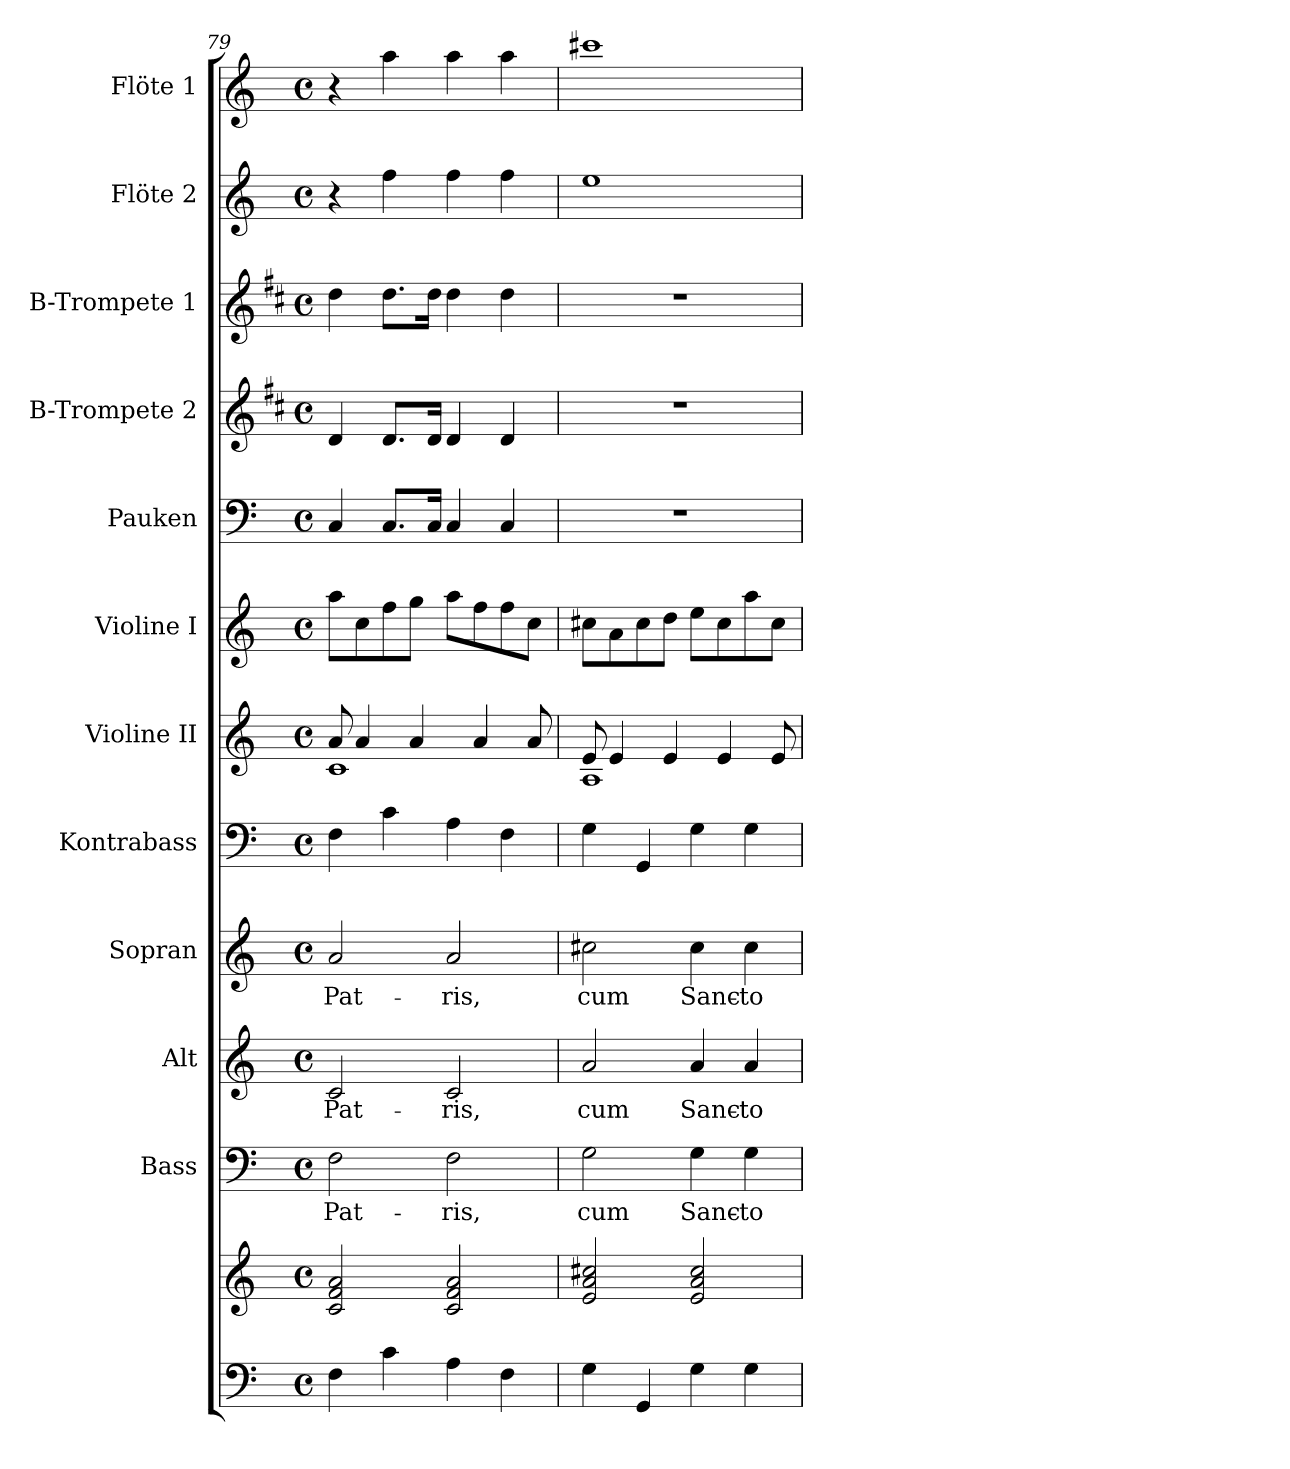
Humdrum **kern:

**kern	**kern	**kern	**text	**kern	**text	**kern	**text	**kern	**kern	**kern	**kern	**kern	**kern	**kern	**kern
*part12	*part12	*part11	*part11	*part10	*part10	*part9	*part9	*part8	*part7	*part6	*part5	*part4	*part3	*part2	*part1
*staff13	*staff12	*staff11	*staff11	*staff10	*staff10	*staff9	*staff9	*staff8	*staff7	*staff6	*staff5	*staff4	*staff3	*staff2	*staff1
*	*	*I"Bass	*	*I"Alt	*	*I"Sopran	*	*I"Kontrabass	*I"Violine II	*I"Violine I	*I"Pauken	*I"B-Trompete 2	*I"B-Trompete 1	*I"Flöte 2	*I"Flöte 1
*	*	*I'B.	*	*I'A.	*	*I'S.	*	*I'Kb.	*I'Vl. II	*I'Vl. I	*I'Pk.	*I'B Trp. 2	*I'B Trp. 1	*I'Fl. 2	*I'Fl. 1
*clefF4	*clefG2	*clefF4	*	*clefG2	*	*clefG2	*	*clefF4	*clefG2	*clefG2	*clefF4	*clefG2	*clefG2	*clefG2	*clefG2
*	*	*	*	*	*	*	*	*ITrd7c12	*	*	*	*ITrd1c2	*ITrd1c2	*	*
*k[]	*k[]	*k[]	*	*k[]	*	*k[]	*	*k[]	*k[]	*k[]	*k[]	*k[]	*k[]	*k[]	*k[]
*C:	*C:	*C:	*	*C:	*	*C:	*	*C:	*C:	*C:	*C:	*C:	*C:	*C:	*C:
*M4/4	*M4/4	*M4/4	*	*M4/4	*	*M4/4	*	*M4/4	*M4/4	*M4/4	*M4/4	*M4/4	*M4/4	*M4/4	*M4/4
*met(c)	*met(c)	*met(c)	*	*met(c)	*	*met(c)	*	*met(c)	*met(c)	*met(c)	*met(c)	*met(c)	*met(c)	*met(c)	*met(c)
=79	=79	=79	=79	=79	=79	=79	=79	=79	=79	=79	=79	=79	=79	=79	=79
!	!	!	!LO:LY:b	!	!LO:LY:b	!	!LO:LY:b	!	!	!	!	!	!	!	!
*	*	*	*	*	*	*	*	*	*^	*	*	*	*	*	*
4F\	2c/ 2f/ 2a/	2F\	Pat-	2c/	Pat-	2a/	Pat-	4FF\	8a/	1c	8aa\L	4C/	4c/	4cc\	4r	4r
.	.	.	.	.	.	.	.	.	4a/	.	8cc\	.	.	.	.	.
4c\	.	.	.	.	.	.	.	4C\	.	.	8ff\	8.C/L	8.c/L	8.cc\L	4ff\	4aa\
.	.	.	.	.	.	.	.	.	4a/	.	8gg\J	.	.	.	.	.
.	.	.	.	.	.	.	.	.	.	.	.	16C/Jk	16c/Jk	16cc\Jk	.	.
!	!	!	!LO:LY:b	!	!LO:LY:b	!	!LO:LY:b	!	!	!	!	!	!	!	!	!
4A\	2c/ 2f/ 2a/	2F\	-ris,	2c/	-ris,	2a/	-ris,	4AA\	.	.	8aa\L	4C/	4c/	4cc\	4ff\	4aa\
.	.	.	.	.	.	.	.	.	4a/	.	8ff\	.	.	.	.	.
4F\	.	.	.	.	.	.	.	4FF\	.	.	8ff\	4C/	4c/	4cc\	4ff\	4aa\
.	.	.	.	.	.	.	.	.	8a/	.	8cc\J	.	.	.	.	.
=80	=80	=80	=80	=80	=80	=80	=80	=80	=80	=80	=80	=80	=80	=80	=80	=80
!	!	!	!LO:LY:b	!	!LO:LY:b	!	!LO:LY:b	!	!	!	!	!	!	!	!	!
4G\	2e/ 2a/ 2cc#X/	2G\	cum	2a/	cum	2cc#X\	cum	4GG\	8e/	1A	8cc#X\L	1r	1r	1r	1ee	1ccc#X
.	.	.	.	.	.	.	.	.	4e/	.	8a\	.	.	.	.	.
4GG/	.	.	.	.	.	.	.	4GGG/	.	.	8cc#\	.	.	.	.	.
.	.	.	.	.	.	.	.	.	4e/	.	8dd\J	.	.	.	.	.
!	!	!	!LO:LY:b	!	!LO:LY:b	!	!LO:LY:b	!	!	!	!	!	!	!	!	!
4G\	2e/ 2a/ 2cc#/	4G\	Sanc-	4a/	Sanc-	4cc#\	Sanc-	4GG\	.	.	8ee\L	.	.	.	.	.
.	.	.	.	.	.	.	.	.	4e/	.	8cc#\	.	.	.	.	.
!	!	!	!LO:LY:b	!	!LO:LY:b	!	!LO:LY:b	!	!	!	!	!	!	!	!	!
4G\	.	4G\	-to	4a/	-to	4cc#\	-to	4GG\	.	.	8aa\	.	.	.	.	.
.	.	.	.	.	.	.	.	.	8e/	.	8cc#\J	.	.	.	.	.
*	*	*	*	*	*	*	*	*	*v	*v	*	*	*	*	*	*
=	=	=	=	=	=	=	=	=	=	=	=	=	=	=	=
*-	*-	*-	*-	*-	*-	*-	*-	*-	*-	*-	*-	*-	*-	*-	*-
